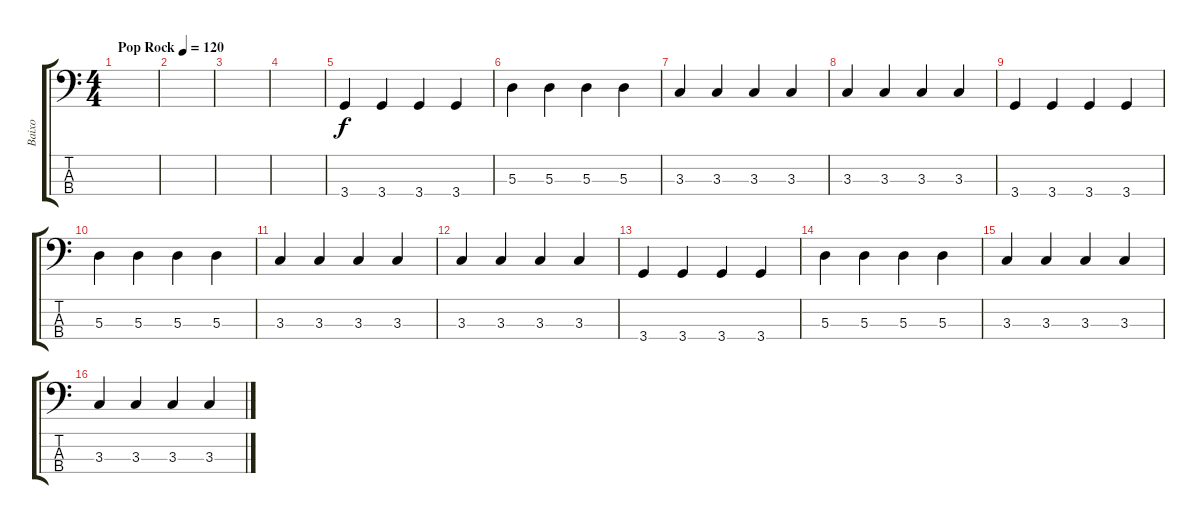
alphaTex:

\track ("Baixo" "Baixo") {instrument electricbassfinger}
\staff {score tabs}
\tuning (G2 D2 A1 E1) {hide}
\ts (4 4)
\tempo (120 "Pop Rock")
\clef f4
\ks c
|
|
|
|
3.4.4 3.4.4 3.4.4 3.4.4 |
5.3.4 5.3.4 5.3.4 5.3.4 |
3.3.4 3.3.4 3.3.4 3.3.4 |
3.3.4 3.3.4 3.3.4 3.3.4 |
3.4.4 3.4.4 3.4.4 3.4.4 |
5.3.4 5.3.4 5.3.4 5.3.4 |
3.3.4 3.3.4 3.3.4 3.3.4 |
3.3.4 3.3.4 3.3.4 3.3.4 |
3.4.4 3.4.4 3.4.4 3.4.4 |
5.3.4 5.3.4 5.3.4 5.3.4 |
3.3.4 3.3.4 3.3.4 3.3.4 |
3.3.4 3.3.4 3.3.4 3.3.4
